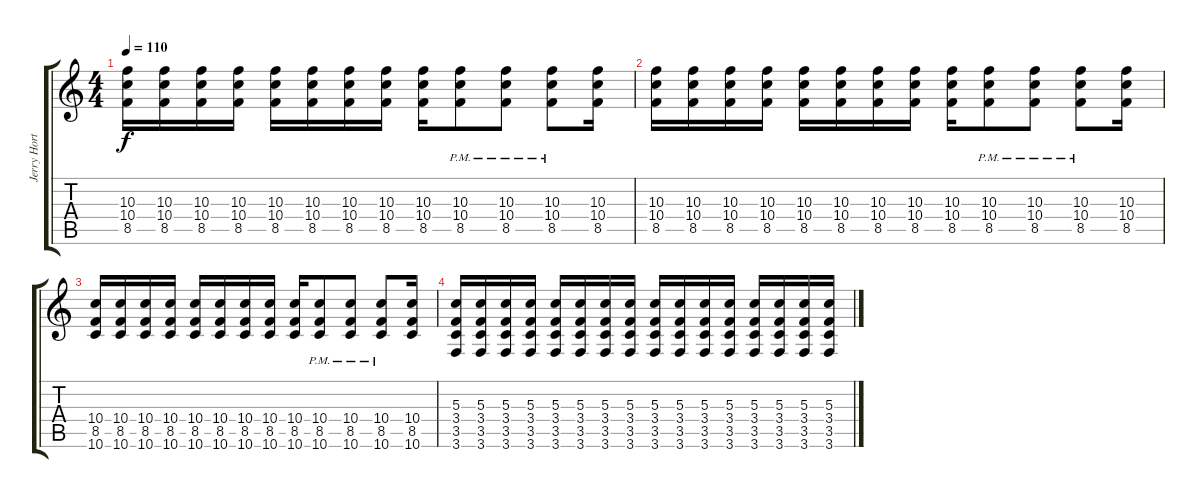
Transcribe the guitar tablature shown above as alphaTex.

\track ("Jerry Horton" "Jerry Hort") {instrument distortionguitar}
\staff {score tabs}
\tuning (E4 B3 G3 D3 A2 D2) {hide}
\ts (4 4)
\tempo 110
\clef g2
\ks c
(10.3 10.4 8.5).16{dy f} (10.3 10.4 8.5).16 (10.3 10.4 8.5).16 (10.3 10.4 8.5).16 (10.3 10.4 8.5).16 (10.3 10.4 8.5).16 (10.3 10.4 8.5).16 (10.3 10.4 8.5).16 (10.3 10.4 8.5).16 (10.3{pm} 10.4{pm} 8.5{pm}).8 (10.3{pm} 10.4{pm} 8.5{pm}).8 (10.3{pm} 10.4{pm} 8.5{pm}).8 (10.3 10.4 8.5).16 |
(10.3 10.4 8.5).16 (10.3 10.4 8.5).16 (10.3 10.4 8.5).16 (10.3 10.4 8.5).16 (10.3 10.4 8.5).16 (10.3 10.4 8.5).16 (10.3 10.4 8.5).16 (10.3 10.4 8.5).16 (10.3 10.4 8.5).16 (10.3{pm} 10.4{pm} 8.5{pm}).8 (10.3{pm} 10.4{pm} 8.5{pm}).8 (10.3{pm} 10.4{pm} 8.5{pm}).8 (10.3 10.4 8.5).16 |
(10.4 8.5 10.6).16 (10.4 8.5 10.6).16 (10.4 8.5 10.6).16 (10.4 8.5 10.6).16 (10.4 8.5 10.6).16 (10.4 8.5 10.6).16 (10.4 8.5 10.6).16 (10.4 8.5 10.6).16 (10.4 8.5 10.6).16 (10.4{pm} 8.5{pm} 10.6{pm}).8 (10.4{pm} 8.5{pm} 10.6{pm}).8 (10.4{pm} 8.5{pm} 10.6{pm}).8 (10.4 8.5 10.6).16 |
(5.3 3.4 3.5 3.6).16 (5.3 3.4 3.5 3.6).16 (5.3 3.4 3.5 3.6).16 (5.3 3.4 3.5 3.6).16 (5.3 3.4 3.5 3.6).16 (5.3 3.4 3.5 3.6).16 (5.3 3.4 3.5 3.6).16 (5.3 3.4 3.5 3.6).16 (5.3 3.4 3.5 3.6).16 (5.3 3.4 3.5 3.6).16 (5.3 3.4 3.5 3.6).16 (5.3 3.4 3.5 3.6).16 (5.3 3.4 3.5 3.6).16 (5.3 3.4 3.5 3.6).16 (5.3 3.4 3.5 3.6).16 (5.3 3.4 3.5 3.6).16
